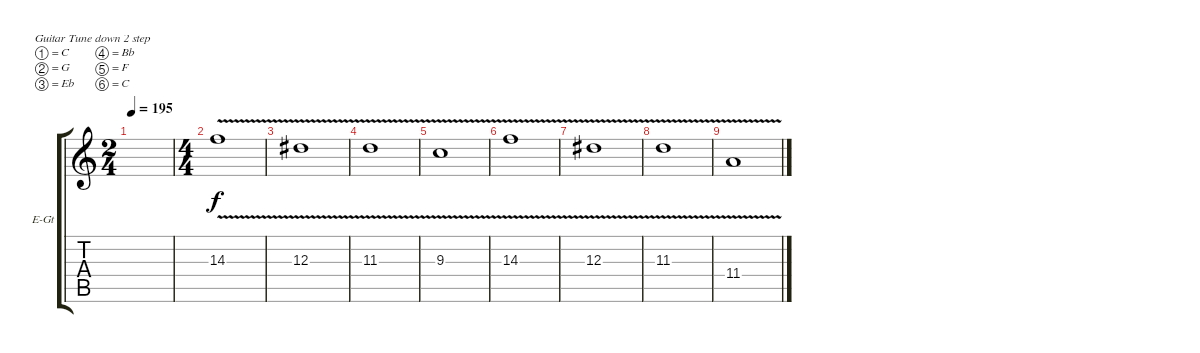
\defaultSystemsLayout 4
\bracketExtendMode groupsimilarinstruments
\firstSystemTrackNameOrientation horizontal
\otherSystemsTrackNameOrientation horizontal
\track ("Electric Guitar" "E-Gt") {instrument distortionguitar}
\staff {score tabs}
\tuning (C4 G3 Eb3 Bb2 F2 C2)
\ts (2 4)
\tempo 195
\clef g2
\ks c
|
\ts (4 4)
14.3{v}.1 |
12.3{v}.1 |
11.3{v}.1 |
9.3{v}.1 |
14.3{v}.1 |
12.3{v}.1 |
11.3{v}.1 |
11.4{v}.1
